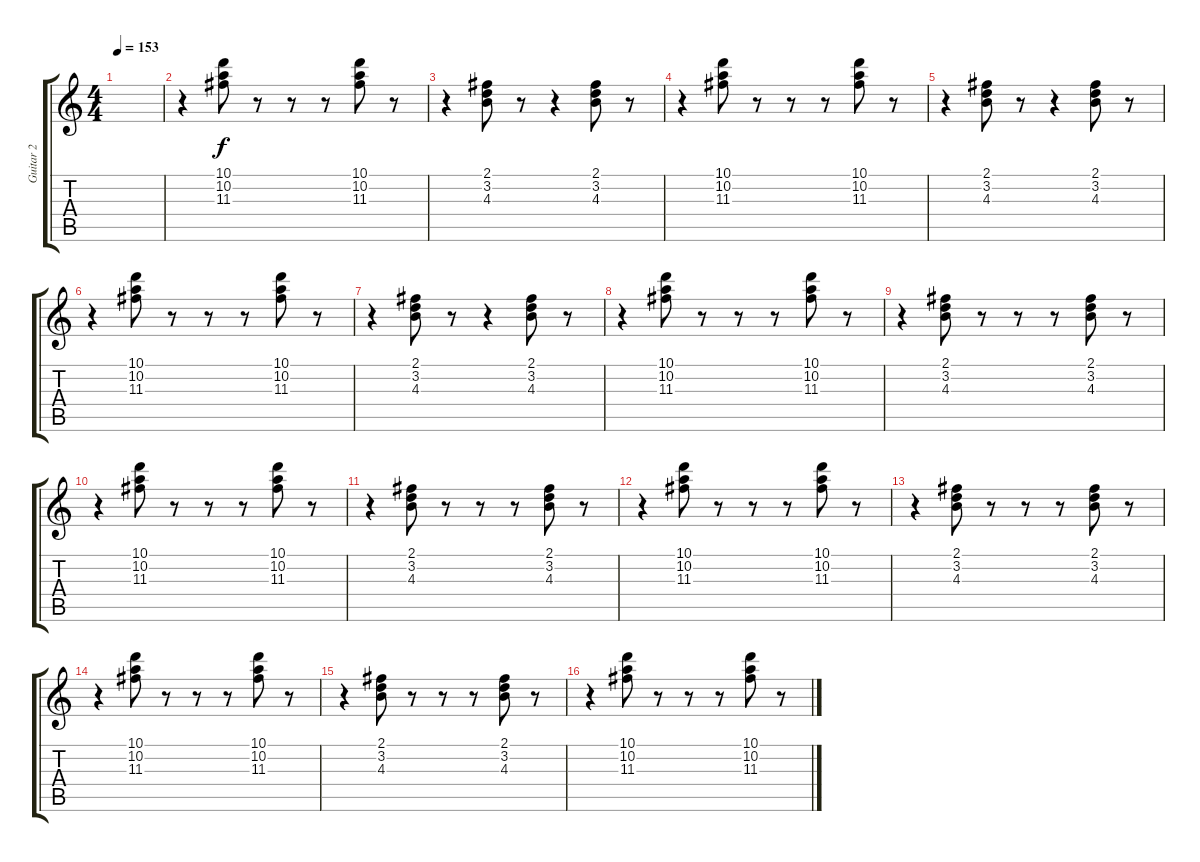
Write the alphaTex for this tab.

\track ("Guitar 2" "Guitar 2") {instrument electricguitarclean}
\staff {score tabs}
\tuning (E4 B3 G3 D3 A2 E2) {hide}
\ts (4 4)
\tempo 153
\clef g2
\ks c
|
r.4{instrument electricguitarclean} (10.1 10.2 11.3).8 r.8 r.8 r.8 (10.1 10.2 11.3).8 r.8 |
r.4 (2.1 3.2 4.3).8 r.8 r.4 (2.1 3.2 4.3).8 r.8 |
r.4 (10.1 10.2 11.3).8 r.8 r.8 r.8 (10.1 10.2 11.3).8 r.8 |
r.4 (2.1 3.2 4.3).8 r.8 r.4 (2.1 3.2 4.3).8 r.8 |
r.4{instrument electricguitarclean} (10.1 10.2 11.3).8 r.8 r.8 r.8 (10.1 10.2 11.3).8 r.8 |
r.4 (2.1 3.2 4.3).8 r.8 r.4 (2.1 3.2 4.3).8 r.8 |
r.4 (10.1 10.2 11.3).8 r.8 r.8 r.8 (10.1 10.2 11.3).8 r.8 |
r.4 (2.1 3.2 4.3).8 r.8 r.8 r.8 (2.1 3.2 4.3).8 r.8 |
r.4 (10.1 10.2 11.3).8 r.8 r.8 r.8 (10.1 10.2 11.3).8 r.8 |
r.4 (2.1 3.2 4.3).8 r.8 r.8 r.8 (2.1 3.2 4.3).8 r.8 |
r.4 (10.1 10.2 11.3).8 r.8 r.8 r.8 (10.1 10.2 11.3).8 r.8 |
r.4 (2.1 3.2 4.3).8 r.8 r.8 r.8 (2.1 3.2 4.3).8 r.8 |
r.4 (10.1 10.2 11.3).8 r.8 r.8 r.8 (10.1 10.2 11.3).8 r.8 |
r.4 (2.1 3.2 4.3).8 r.8 r.8 r.8 (2.1 3.2 4.3).8 r.8 |
r.4 (10.1 10.2 11.3).8 r.8 r.8 r.8 (10.1 10.2 11.3).8 r.8
